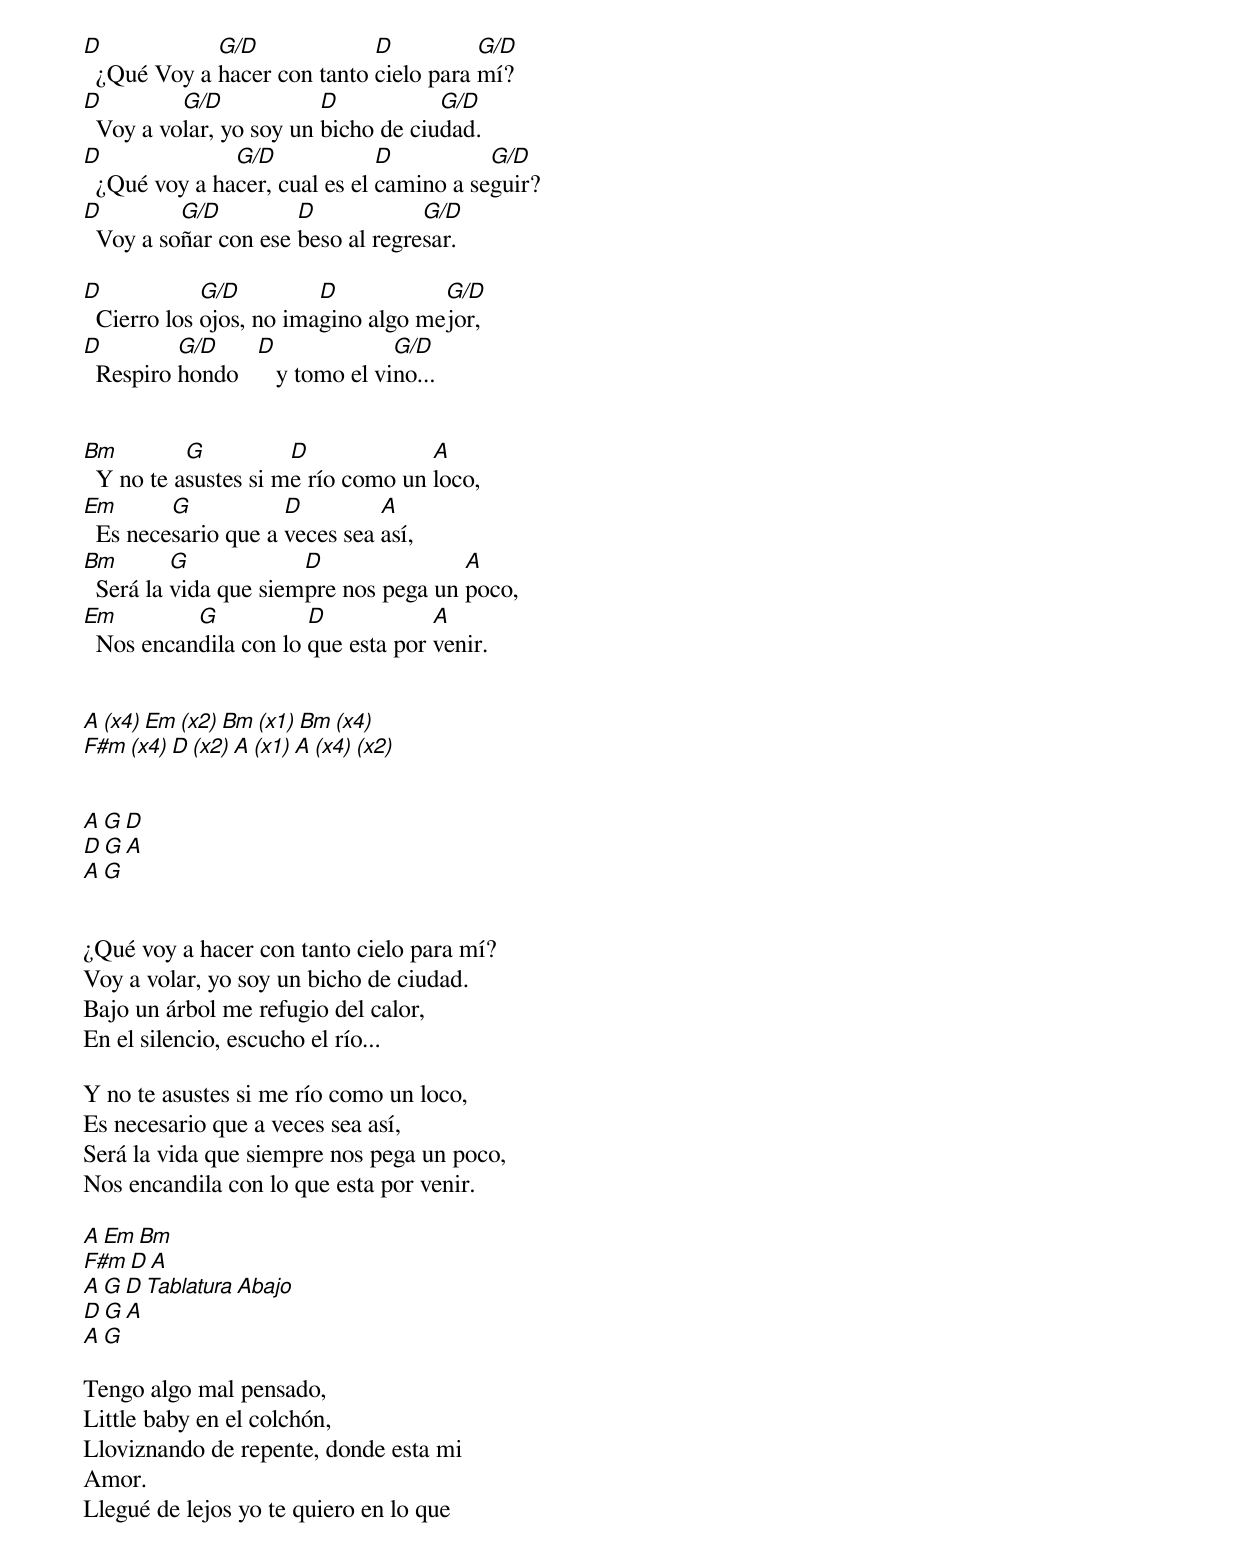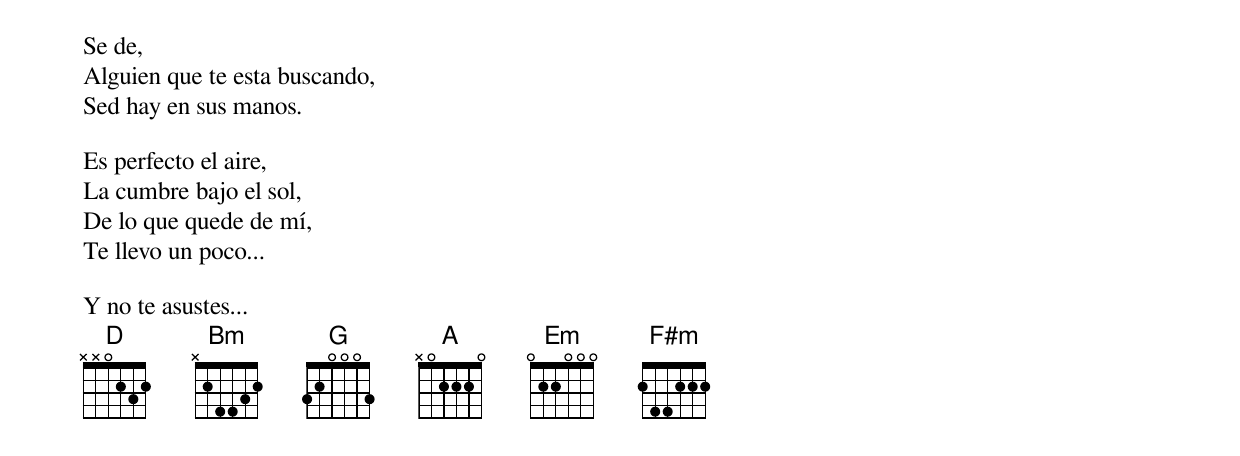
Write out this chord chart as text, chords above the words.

D            G/D             D          G/D
  ¿Qué Voy a hacer con tanto cielo para mí?
D         G/D            D           G/D
  Voy a volar, yo soy un bicho de ciudad.
D              G/D             D          G/D
  ¿Qué voy a hacer, cual es el camino a seguir?
D         G/D         D            G/D
  Voy a soñar con ese beso al regresar.

D            G/D         D           G/D
  Cierro los ojos, no imagino algo mejor,
D         G/D     D              G/D
  Respiro hondo      y tomo el vino...


Bm         G          D             A
  Y no te asustes si me río como un loco,
Em       G           D         A
  Es necesario que a veces sea así,
Bm        G            D               A
  Será la vida que siempre nos pega un poco,
Em         G           D            A
  Nos encandila con lo que esta por venir.


A   (x4)   Em (x2)   Bm (x1)   Bm (x4)
F#m (x4)   D  (x2)   A  (x1)   A  (x4)   (x2)


A G   D
D  G   A
A G


¿Qué voy a hacer con tanto cielo para mí?
Voy a volar, yo soy un bicho de ciudad.
Bajo un árbol me refugio del calor,
En el silencio, escucho el río...

Y no te asustes si me río como un loco,
Es necesario que a veces sea así,
Será la vida que siempre nos pega un poco,
Nos encandila con lo que esta por venir.

A Em Bm
F#m D  A
A G   D           Tablatura Abajo
D  G   A
A G

Tengo algo mal pensado,
Little baby en el colchón,
Lloviznando de repente, donde esta mi
Amor.
Llegué de lejos yo te quiero en lo que
Se de,
Alguien que te esta buscando,
Sed hay en sus manos.

Es perfecto el aire,
La cumbre bajo el sol,
De lo que quede de mí,
Te llevo un poco...

Y no te asustes...
